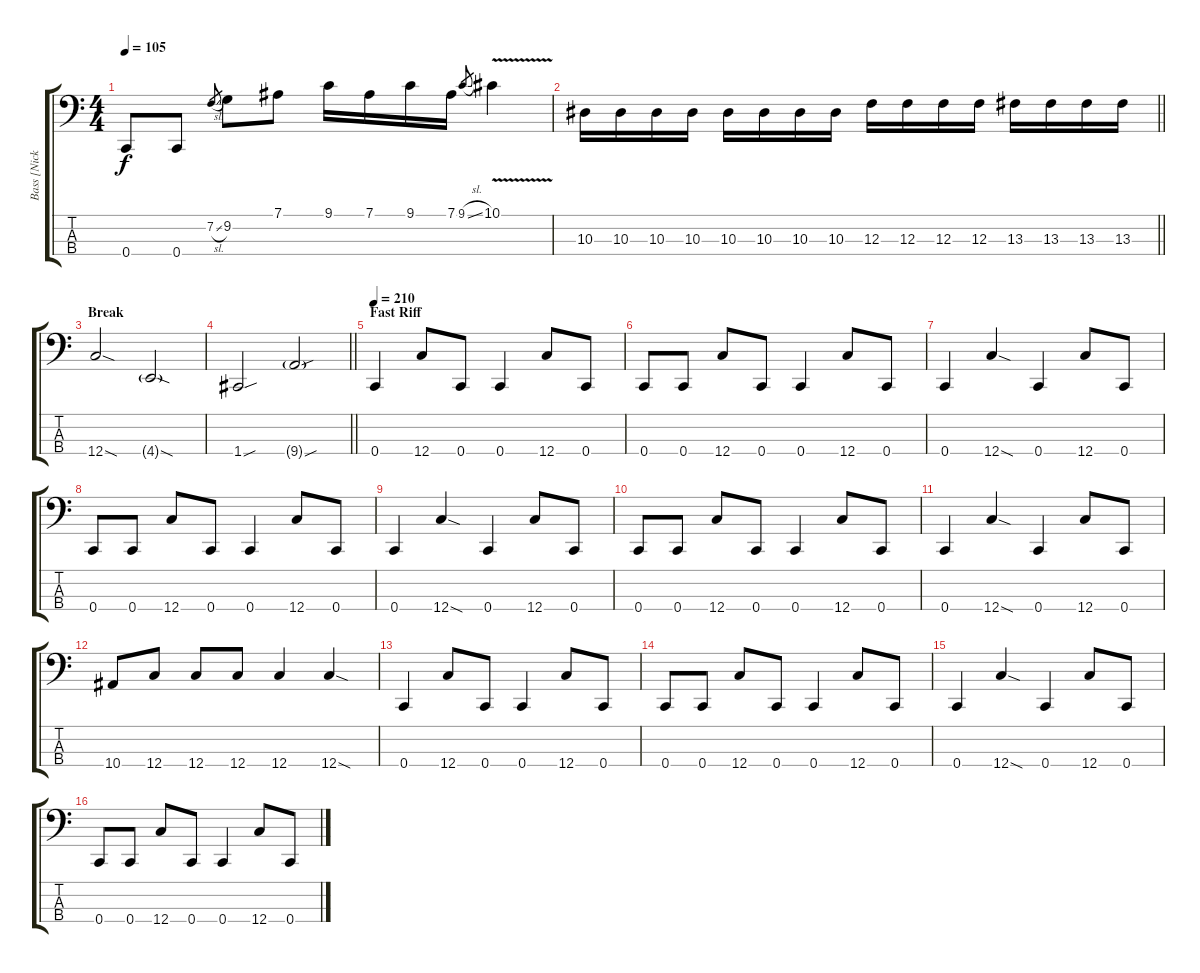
\track ("Bass [Nick Oliveri]" "Bass [Nick") {instrument electricbasspick bank 255}
\staff {score tabs}
\tuning (Eb2 Bb1 F1 C1) {hide}
\ts (4 4)
\tempo 105
\clef f4
\ks c
0.4.8{dy f} 0.4.8 7.2{sl}.8{gr} 9.2.8 7.1.8 9.1.16 7.1.16 9.1.16 7.1.16 9.1{sl}.8{gr} 10.1{v}.4 |
\barLineRight lightlight
10.3.16 10.3.16 10.3.16 10.3.16 10.3.16 10.3.16 10.3.16 10.3.16 12.3.16 12.3.16 12.3.16 12.3.16 13.3.16 13.3.16 13.3.16 13.3.16 |
\section ("" "Break")
12.4{sod}.2 4.4{sod g}.2 |
\barLineRight lightlight
1.4{sou}.2 9.4{sou g}.2 |
\section ("" "Fast Riff")
\tempo 210
0.4.4 12.4.8 0.4.8 0.4.4 12.4.8 0.4.8 |
0.4.8 0.4.8 12.4.8 0.4.8 0.4.4 12.4.8 0.4.8 |
0.4.4 12.4{sod}.4 0.4.4 12.4.8 0.4.8 |
0.4.8 0.4.8 12.4.8 0.4.8 0.4.4 12.4.8 0.4.8 |
0.4.4 12.4{sod}.4 0.4.4 12.4.8 0.4.8 |
0.4.8 0.4.8 12.4.8 0.4.8 0.4.4 12.4.8 0.4.8 |
0.4.4 12.4{sod}.4 0.4.4 12.4.8 0.4.8 |
10.4.8 12.4.8 12.4.8 12.4.8 12.4.4 12.4{sod}.4 |
0.4.4 12.4.8 0.4.8 0.4.4 12.4.8 0.4.8 |
0.4.8 0.4.8 12.4.8 0.4.8 0.4.4 12.4.8 0.4.8 |
0.4.4 12.4{sod}.4 0.4.4 12.4.8 0.4.8 |
0.4.8 0.4.8 12.4.8 0.4.8 0.4.4 12.4.8 0.4.8
